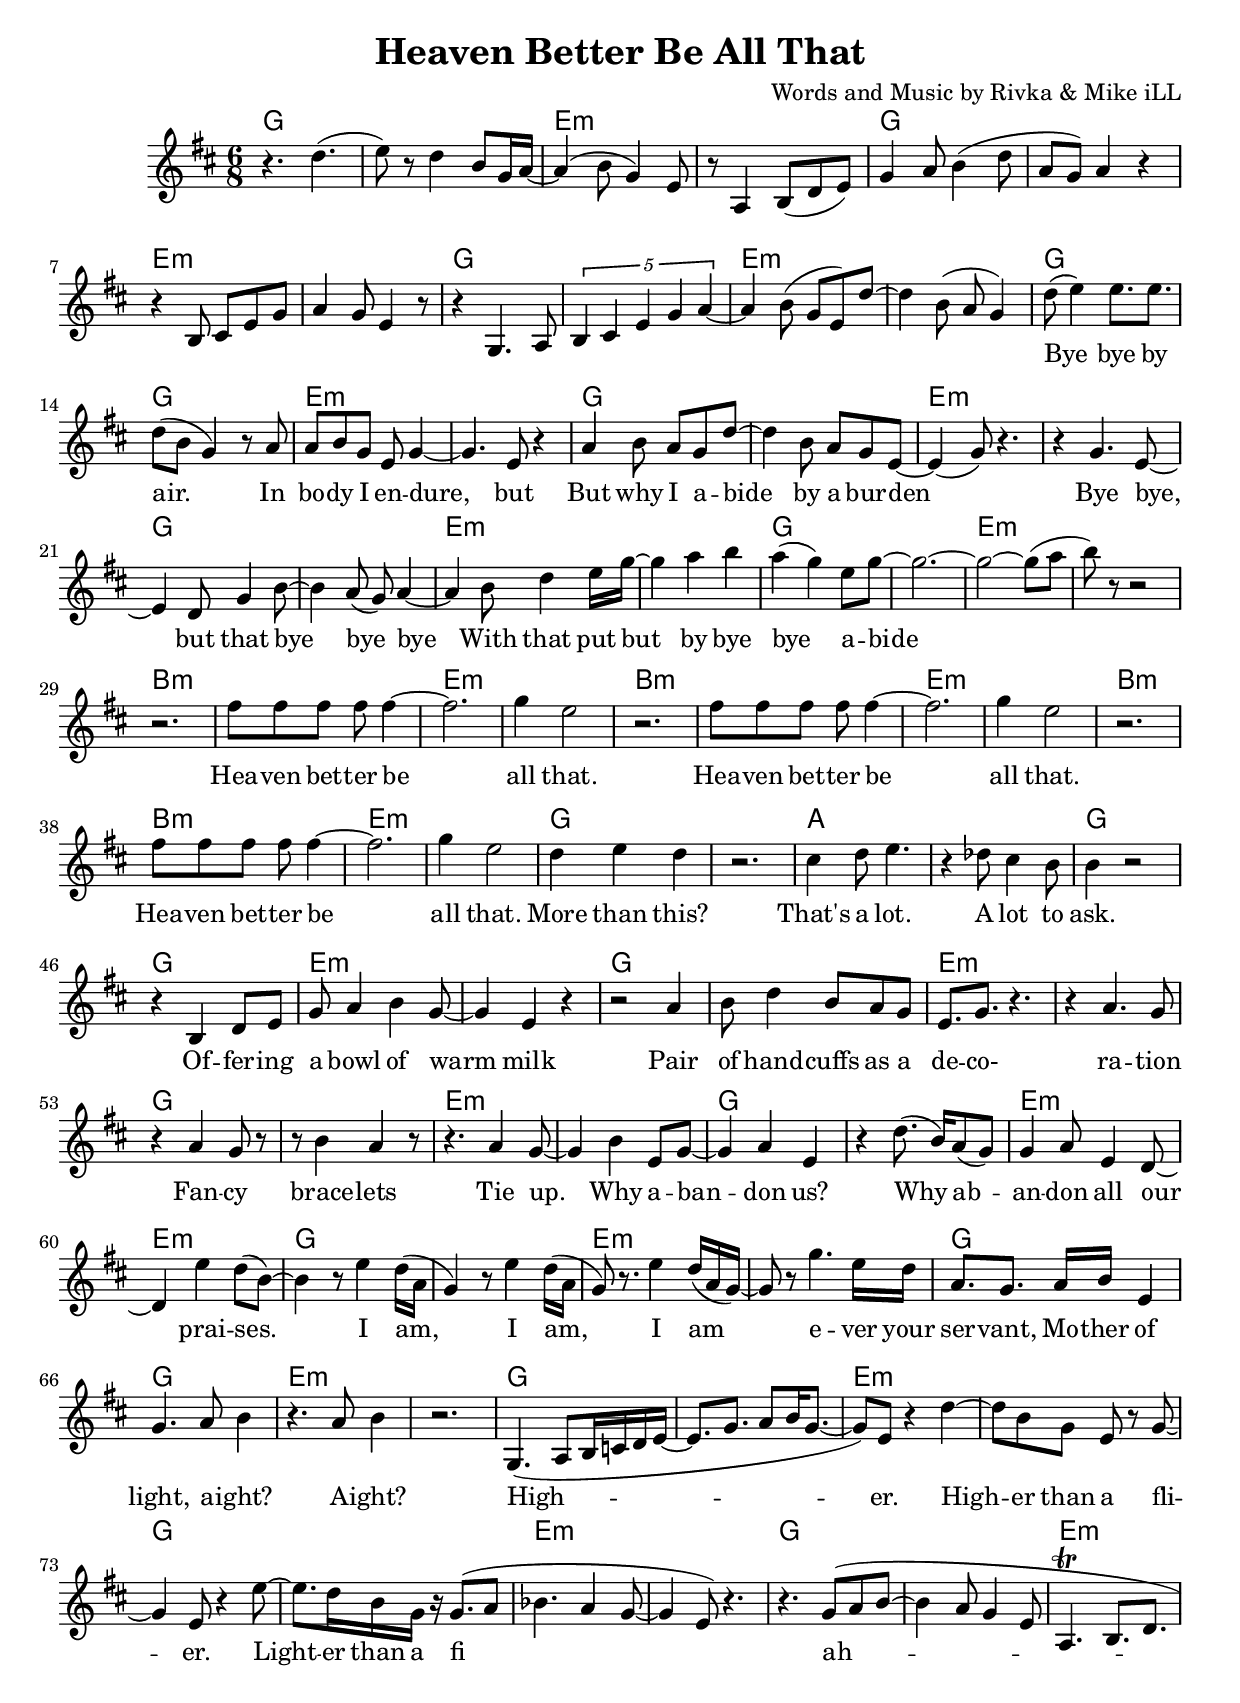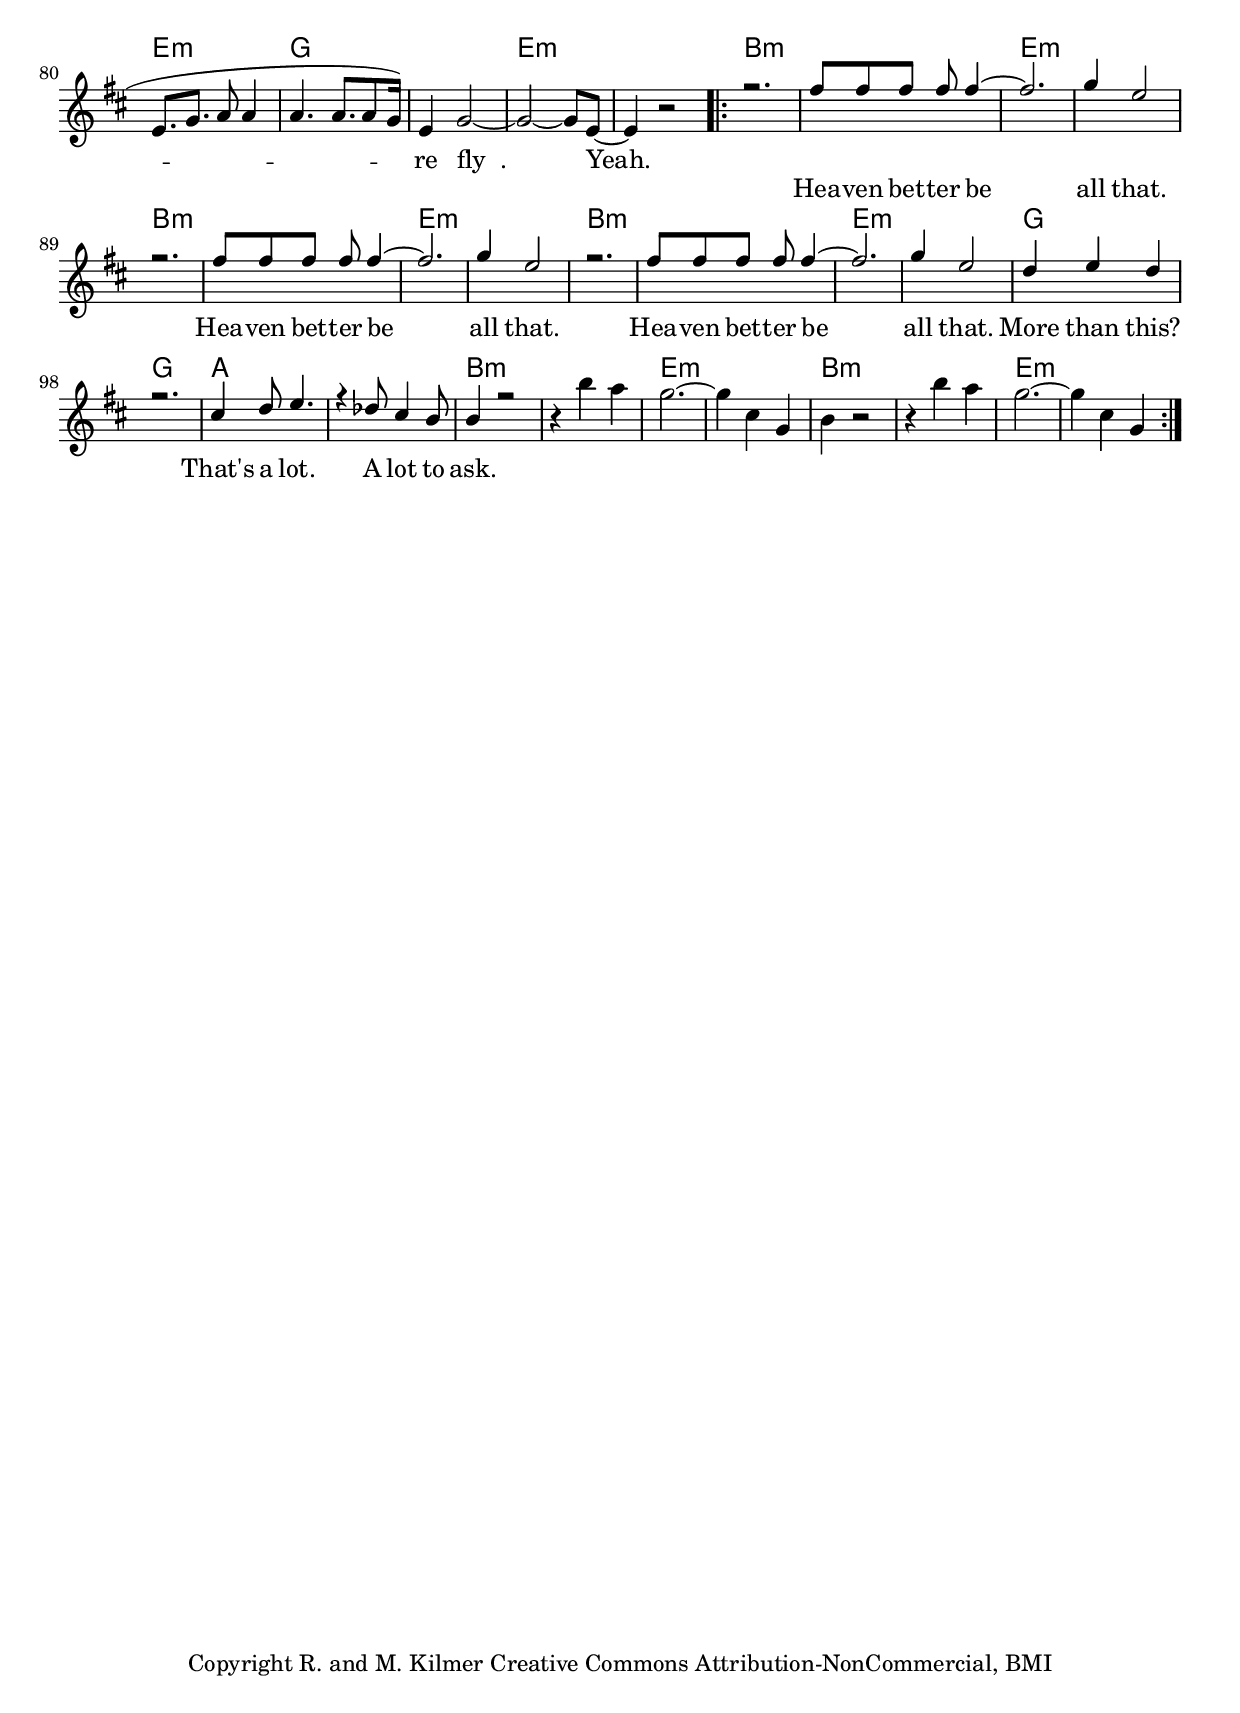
\version "2.18.2"

\header {
  title = "Heaven Better Be All That"
  composer = "Words and Music by Rivka & Mike iLL"
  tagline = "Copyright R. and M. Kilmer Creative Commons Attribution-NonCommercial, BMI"
}

\paper{ print-page-number = ##f bottom-margin = 0.5\in }

melody = \relative c'' {
  \clef treble
  \key d \major
  \time 6/8 
  r4. d( | e8) r d4 b8 g16 a~ | a4( b8 g4) e8 | r8 a,4 b8( d e) |
  g4 a8 b4( d8 | a g) a4 r | r b,8 cis e g | a4 g8 e4 r8 |
  r4 g,4. a8 | \tuplet 5/3 { b4 cis e g a~ } | a4 b8( g e) d'~ |
  d4 b8( a g4 ) |
  
  \new Voice = "verseOne" {
  	d'8( e4) e8. e | d8( b g4) r8 a | % bye bye by air. In
  	a b g e g4~ | g4. e8 r4 | % In body i endure but
  	a4 b8 a g d'~ | d4 b8 a g e~ | e4( g8) r4. | r4 g4. e8~ | % But why I abide by a burden. Bye bye, 
	e4 d8 g4 b8~ | b4 a8( g) a4~ | % bye, but that bye bye bye
	a b8 d4 e16 g~ | g4 a b | a( g) e8 g8~ | g2.~ | % With that put but bye bye abide
	g2~ g8( a8 | b8) r8 r2 | % abide
	
	r2. | fis8 fis fis fis fis4~ | fis2. | g4 e2 | % Heaven better
	r2. | fis8 fis fis fis fis4~ | fis2. | g4 e2 |
	r2. | fis8 fis fis fis fis4~ | fis2. | g4 e2 |
	d4 e d | r2. | cis4 d8 e4. | r4 des8 cis4 b8 | % That's a lot ... a lot to
	b4 r2 |
	
	r4 b, d8 e | g a4 b4 g8~ | g4 e r |  % Offering a bowl of warm milk
	r2 a4 | b8 d4 b8 a g | e8. g r4. | r4 a4. g8 | % Pair of handcuffs as a decoration
	r4 a g8 r | r b4 a r8 |% Fancy bracelets
	r4. a4 g8~ | g4 b e,8 g~ | % Tie up. Why ab- 
	g4 a4 e | r d'8.( b16) a8( g) | g4 a8 e4 d8~ | d4 e'4 d8( b~ ) | % andon us. Why abandon all our praises.
	b4 r8 e4 d16( a | % 

	g4) r8 e'4 d16( a | g8) r8. e'4 d16( a g~)  | % I am, I am,
	g8 r g'4. e16 d | a8. g a16 b e,4 |  % I am ever your servant,
	g4. a8 b4 | r4. a8 b4 | %  Mother of light, a' right? A' right?
	r2. | 
	g,4.( a8 b16 c d e~ | e8. g8. a8 b16 g8.~ | % High- 
	g8) e8 r4 d'~ | d8 b8 g e r g~ | % er. Higher than a fl-
	g4 e8 r4 e'8~ | e8. d16 b g r g8.( a8 | % ier. Lighter than a fi-
	bes4. a4 g8~ | g4 e8) r4. | % __ 
	r4. g8( a b~ | b4 a8 g4 e8 | % I
	a,4.\trill b8. d | e8. g a8 a4 | % __
	a4. a8. a8 g16) | e4 g2~ | g2~ g8 e8~ | e4 r2 | % re fly. Yeah.
	% 
	% CHORUS
	% 
	% Fa la la la I I I I
	% Born by a tribe I like and love.
	% Bold trends I try, would not defy tradition
	% But let me be clear.
	% 
	% Her. Our. All our us combined right here.
	% Ever come what lie. Ah.
	% Holler holler. Hip hip.
	% Hell of hell of hip hip.
	% Halleluja hip hip.
	% Halleluja hip hip. What
	% 
	% Here ’n’ I a 
	% Yeah I I I I I a
	% Awh ah an
	% 
	% High, why I ever
	% Why I ever lie yeah
	% Hey it’s such a game we are playing. Yeah. Hey.
	% 
	% Hey hey hey hip hip by us say what by us say what said tru all of my yodel 
	% Hip hip my yodel goin’ up.
	% 
	% CHORUS
	% 
	% In that spot, that mind that got desire less
	% Be on that
	% Great land that feels
	% Better than heaven ever
	% Softly as a landing feather
	% Gently by a well adroit sweet nimble finger of sky
	%  
	% Rolling and a tum-ba-ling a-
	% Round about above a mother
	% Ready ever. Any weather.
	% Guided by complete surrender.
	% 
	% Man and woman, humankind we
	% All got deep and deeper into trouble
	% Mmm Build that build that Babel Tower up
	% 
	% Za ba bap za ba bap
	% Za ba bap ba ba ba bap
	% Ba ba bap ba ba bap ba ba bap
	% Ba ba ba bop bop bop bap ba bap
	% 
	% Higher higher higher higher 
	% Higher higher wow!
	% 
	% CHORUS
	% 
	% Got it in our blood, papa. Good, papa.
	% Ma was in the wood cut pile up up our
	% Though I understood what the thought was for
	% How ‘bout by lunch I forget it?
	% 
	% Every day I wake up
	% So far. What for?
	% But I lie awake a lot late ask not what for
	% Walking on a wide
	% One a wide foot-pounded ground network of trails
	% 
	% Every time we think that we’ve found some peace and some
	% Peace and some peace and security
	% Well buddy babe you can bet bet bet that the media.
	% Audio, video, billboard and radio
	% Grabbing ahold of my mind and my wallet
	% Benny after Benny and a
	% Billion and a billion and a
	% Zillion you would think that we’re buying
	% La la la la la life after life
	% 
	% CHORUS
	% Offering a bowl of warm milk
	% Pair of handcuffs as a decoration
	% Fancy bracelets
	% Tie up. Why abandon us.
	% Why abandon all our praises.
	% 
	% I am, I am, I am ever your servant, 
	% Mother of light, all right?
	% Higher. Higher than a flier.
	% Lighter than a fire– fly. Yeah.
	% 
	% CHORUS
	% 
	% Fa la la la I I I I
	% Born by a tribe I like and love.
	% Bold trends I try, would not defy tradition
	% But let me be clear.
	% 
	% Her. Our. All our us combined right here.
	% Ever come what lie. Ah.
	% Holler holler. Hip hip.
	% Hell of hell of hip hip.
	% Halleluja hip hip.
	% Halleluja hip hip. What
	% 
	% Here ’n’ I a 
	% Yeah I I I I I a
	% Awh ah an
	% 
	% High, why I ever
	% Why I ever lie yeah
	% Hey it’s such a game we are playing. Yeah. Hey.
	% 
	% Hey hey hey hip hip by us say what by us say what said tru all of my yodel 
	% Hip hip my yodel goin’ up.
	% 
	% CHORUS
	% 
	% In that spot, that mind that got desire less
	% Be on that
	% Great land that feels
	% Better than heaven ever
	% Softly as a landing feather
	% Gently by a well adroit sweet nimble finger of sky
	%  
	% Rolling and a tum-ba-ling a-
	% Round about above a mother
	% Ready ever. Any weather.
	% Guided by complete surrender.
	% 
	% Man and woman, humankind we
	% All got deep and deeper into trouble
	% Mmm Build that build that Babel Tower up
	% 
	% Za ba bap za ba bap
	% Za ba bap ba ba ba bap
	% Ba ba bap ba ba bap ba ba bap
	% Ba ba ba bop bop bop bap ba bap
	% 
	% Higher higher higher higher 
	% Higher higher wow!
	% 
	% CHORUS
	% 
	% Got it in our blood, papa. Good, papa.
	% Ma was in the wood cut pile up up far
	% Though I understood what the thought was for
	% How ‘bout by lunch I forget it?
	% 
	% Every day I wake up
	% So far. What for?
	% But I lie awake a lot late ask not what for
	% Walking on a wide
	% One a wide foot-pounded ground network of trails
	% 
	% Every time we think that we’ve found some peace and some
	% Peace and some peace and security
	% Well buddy babe you can bet bet bet that the media.
	% Audio, video, billboard and radio
	% Grabbing ahold of my mind and my wallet
	% Benny after Benny and a
	% Billion and a billion and a
	% Zillion you would think that we’re buying
	% La la la la la life after life
	% 
	% CHORUS

  }
  
   #(ly:expect-warning "cannot end volta") 
   \repeat volta 3 {
   \new Voice = "chorus" {
     \voiceOne
     r2. | fis'8 fis fis fis fis4~ | fis2. | g4 e2 | % Heaven better
			r2. | fis8 fis fis fis fis4~ | fis2. | g4 e2 |
			r2. | fis8 fis fis fis fis4~ | fis2. | g4 e2 |
			d4 e d | r2. | cis4 d8 e4. | r4 des8 cis4 b8 | % That's a lot ... a lot to
			b4 r2 |
		}
		r4 b' a | g2.~ | g4 cis, g | % ask.
		b4 r2 | r4 b' a | g2.~ | g4 cis, g | 
 }
 \alternative {
   \new Voice = "verse" {
    	
		
   }
   \context Voice = "verse" {
     	
   		}
   \context Voice = "verse" {
     	
		\set Score.repeatCommands = #'(end-repeat)
   		}
	}
}

chorus_text =  \lyricmode {
	Hea -- ven bet -- ter be all that.
	Hea -- ven bet -- ter be all that.
	Hea -- ven bet -- ter be all that.
	More than this? That's a lot. A lot to ask.
}

firstVerse_text = \lyricmode {
 Bye bye by air. In bo -- dy I en -- dure, but
 But why I a -- bide by a bur -- den
 Bye bye, but that bye bye bye
 With that put but by bye bye a -- bide
 Hea -- ven bet -- ter be all that.
 Hea -- ven bet -- ter be all that.
 Hea -- ven bet -- ter be all that.
 More than this? That's a lot. A lot to ask.
 
 Of -- fer -- ing a bowl of warm milk
 Pair of hand -- cuffs as a de -- co- ra -- tion
 Fan -- cy brace -- lets
 Tie up. Why a -- ban -- don us?
 Why ab -- an -- don all our prai -- ses.
 
 I am, I am, I am e -- ver your ser -- vant, 
 Mo -- ther of light, a -- ight? A -- ight?
 High -- er. High -- er than a fli -- er.
 Light -- er than a fi__ ah -- re  fly__. Yeah.
}
 
moreVerse_text = \lyricmode { 
  
  
 Fa la la la I I I I
 Born by a tribe I like and love.
 Bold trends I try, would not defy tra -- di -- tion
 But let me be clear.
 
 Her. Our. All our us com -- bined right here.
 E -- ver come what lie. Ah.
 Hol -- ler hol -- ler. Hip hip.
 Hell of hell of hip hip.
 Hal -- le -- lu -- ja hip hip.
 Hal -- le -- lu -- ja hip hip. What
 
 Here ’n’ I a 
 Yeah I I I I I a
 Awh ah an
 
 High, why I ever
 Why I ever lie yeah
 Hey it’s such a game we are play -- ing. Yeah. Hey.
 
 Hey hey hey hip hip by us say what by us say what said tru all of my yo -- del 
 Hip hip my yo -- del goin’ up.
 

 
 In that spot, that mind that got de -- sire less
 Be on that
 Great land that feels
 Bet -- ter than hea -- ven e -- ver
 Soft -- ly as a land -- ing fea -- ther
 Gent -- ly by a well ad -- roit sweet nim -- ble fin -- ger of sky
  
 Rol -- ling and a tum- ba- ling a --
 round a -- bout a -- bove a mo -- ther
 Rea -- dy e -- ver. A -- ny wea -- ther.
 Guided by complete surrender.
 
 Man and wo -- man, hum -- an -- kind we
 All got deep and deep -- er in -- to trou -- ble
 Mmm Build that build that Ba -- bel Tower up
 
 Za ba bap za ba bap
 Za ba bap ba ba ba bap
 Ba ba bap ba ba bap ba ba bap
 Ba ba ba bop bop bop bap ba bap
 
 High -- er high -- er high -- er high -- er 
 High -- er high -- er wow!
 

 
 Got it in our blood, papa. Good, papa.
 Ma was in the wood cut pile up up far
 Thought I un -- der -- stood what the thought was for
 How ‘bout by lunch I for -- get it?
 
 Eve -- ry day I wake up
 So far. What for?
 But I lie a -- wake a lot late ask not what for
 Walk -- ing on a wide
 One a wide foot-pound -- ed ground net -- work of trails
 
 Eve -- ry time we think that we’ve found some peace and some
 Peace and some peace and se -- cu -- ri -- ty
 Well bud -- dy babe you can bet bet bet that the me -- di -- a.
 Au -- di -- o, vi -- de -- o, bill -- board and ra -- di -- o
 Grab -- bing a -- hold of my mind and my wal -- let
 Ben -- ny af -- ter Ben -- ny and a
 Bil -- lion and a bil -- lion and a
 Zil -- lion you would think that we’re buy -- ing
 La la la la la life af -- ter life

}


harmonies = \chordmode {
	g2. | g | e:min | e:min | g | g | e:min | e:min |
	g | g | e:min | e:min | g | g | e:min | e:min |
	g | g | e:min | e:min | g | g | e:min | e:min |
	g | g | e:min | e:min |
	
	% Chorus
	b2.:min | b:min | e:min | e:min |
	b2.:min | b:min | e:min | e:min |
	b2.:min | b:min | e:min | e:min |
	g | g | a | a |
	g | g | e:min | e:min 
	
	g2. | g | e:min | e:min | g | g | e:min | e:min |
	g | g | e:min | e:min | g | g | e:min | e:min |
	g | g | e:min | e:min | g | g | e:min | e:min |
	g | g | e:min | e:min | g | g | e:min | e:min |
	g | g | e:min | e:min |
	
	% Chorus
	b2.:min | b:min | e:min | e:min |
	b2.:min | b:min | e:min | e:min |
	b2.:min | b:min | e:min | e:min |
	g | g | a | a |
	b2.:min | b:min | e:min | e:min |
	b2.:min | b:min | e:min | e:min |
}

\score {
  <<
    \new ChordNames {
      \set chordChanges = ##t
      \harmonies
    }
  	\new Voice = "voice" { \melody  }
  	\new Lyrics \lyricsto "verseOne" \firstVerse_text
  	\new Lyrics \lyricsto "chorus" \chorus_text
  	% \new Lyrics \lyricsto "verse" \moreVerse_text
  >>
  
  \layout { }
  \midi { }
}

%Additional Notes
\markup \fill-line {
\column {
" "
" "
" "
" "
" "
  }
}
